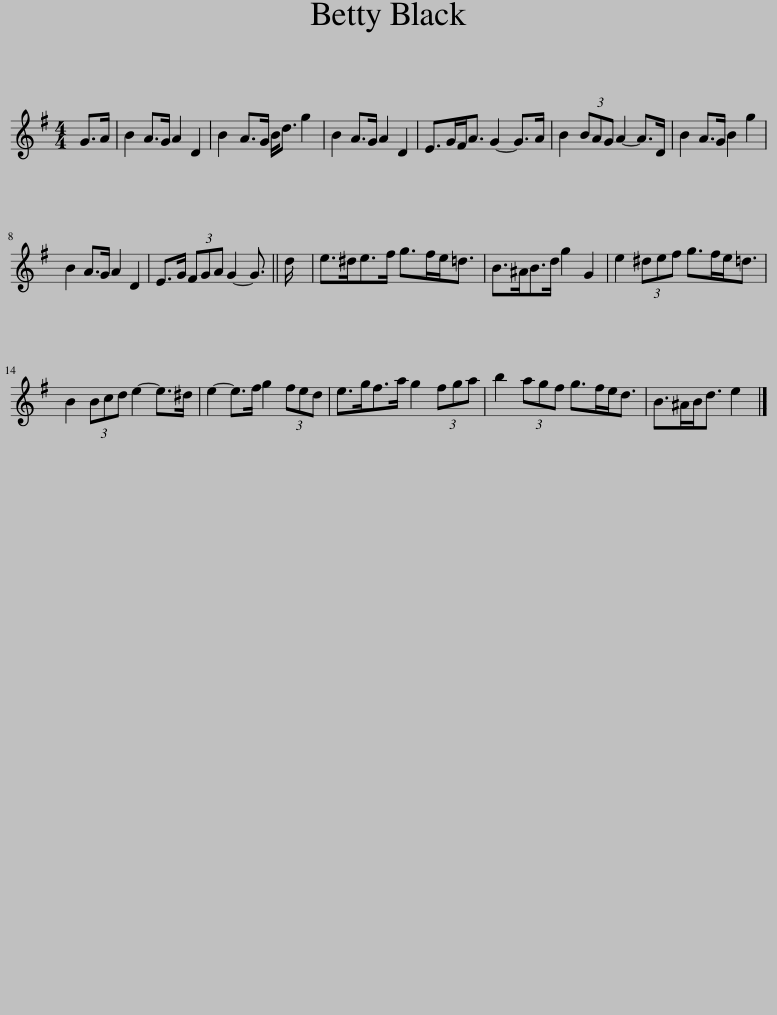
X:1
L:1/8
M:4/4
I:linebreak $
K:G
V:1 treble
V:1
 G>A | B2 A>G A2 D2 | B2 A>G B<d g2 | B2 A>G A2 D2 | E>GF<A G2- G>A | %5
 B2 (3BAG A2- A>D | B2 A>G B2 g2 |$ B2 A>G A2 D2 | E>G (3FGA G2- G3/2 || d/ | %10
 e>^de>f g>fe<=d | B>^AB>d g2 G2 | e2 (3^def g>fe<=d |$ B2 (3Bcd e2- e>^d | e2- e>f g2 (3fed | %15
 e>gf>a g2 (3fga | b2 (3agf g>fe<d | B>^AB<d e2 |] %18
